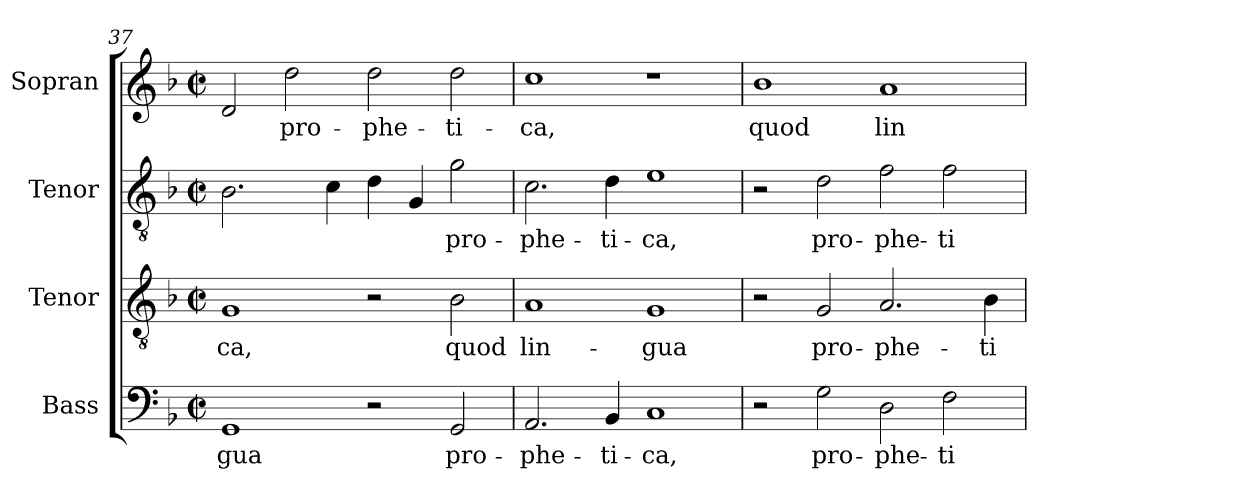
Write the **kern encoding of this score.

**kern	**text	**kern	**text	**kern	**text	**kern	**text
*part4	*part4	*part3	*part3	*part2	*part2	*part1	*part1
*staff4	*staff4	*staff3	*staff3	*staff2	*staff2	*staff1	*staff1
*I"Bass	*	*I"Tenor	*	*I"Tenor	*	*I"Sopran	*
*	*	*I'Tenor	*	*	*	*	*
*clefF4	*	*clefGv2	*	*clefGv2	*	*clefG2	*
*	*	*ITrd7c12	*	*ITrd7c12	*	*	*
*k[b-]	*	*k[b-]	*	*k[b-]	*	*k[b-]	*
*d:	*	*d:	*	*d:	*	*d:	*
*M2/2	*	*M2/2	*	*M2/2	*	*M2/2	*
*met(c|)	*	*met(c|)	*	*met(c|)	*	*met(c|)	*
=37	=37	=37	=37	=37	=37	=37	=37
!	!LO:LY:b:color=#000000	!	!	!	!	!	!
!	!	!	!LO:LY:b:color=#000000	!	!	!	!
1GGi	-gua	1GGi	-ca,	2.BB-i\	.	2di/	.
!	!	!	!	!	!	!	!LO:LY:b:color=#000000
.	.	.	.	.	.	2ddi\	pro-
.	.	.	.	4Ci\	.	.	.
!	!	!	!	!	!	!	!LO:LY:b:color=#000000
2r	.	2r	.	4Di\	.	2ddi\	-phe-
.	.	.	.	4GGi/	.	.	.
!	!LO:LY:b:color=#000000	!	!	!	!	!	!
!	!	!	!LO:LY:b:color=#000000	!	!	!	!
!	!	!	!	!	!LO:LY:b:color=#000000	!	!
!	!	!	!	!	!	!	!LO:LY:b:color=#000000
2GGi/	pro-	2BB-i\	quod	2Gi\	pro-	2ddi\	-ti-
=38	=38	=38	=38	=38	=38	=38	=38
!	!LO:LY:b:color=#000000	!	!	!	!	!	!
!	!	!	!LO:LY:b:color=#000000	!	!	!	!
!	!	!	!	!	!LO:LY:b:color=#000000	!	!
!	!	!	!	!	!	!	!LO:LY:b:color=#000000
2.AAi/	-phe-	1AAi	lin-	2.Ci\	-phe-	1cci	-ca,
!	!LO:LY:b:color=#000000	!	!	!	!	!	!
!	!	!	!	!	!LO:LY:b:color=#000000	!	!
4BB-i/	-ti-	.	.	4Di\	-ti-	.	.
!	!LO:LY:b:color=#000000	!	!	!	!	!	!
!	!	!	!LO:LY:b:color=#000000	!	!	!	!
!	!	!	!	!	!LO:LY:b:color=#000000	!	!
1Ci	-ca,	1GGi	-gua	1Ei	-ca,	1r	.
=39	=39	=39	=39	=39	=39	=39	=39
!	!	!	!	!	!	!	!LO:LY:b:color=#000000
2r	.	2r	.	2r	.	1b-i	quod
!	!LO:LY:b:color=#000000	!	!	!	!	!	!
!	!	!	!LO:LY:b:color=#000000	!	!	!	!
!	!	!	!	!	!LO:LY:b:color=#000000	!	!
2Gi\	pro-	2GGi/	pro-	2Di\	pro-	.	.
!	!LO:LY:b:color=#000000	!	!	!	!	!	!
!	!	!	!LO:LY:b:color=#000000	!	!	!	!
!	!	!	!	!	!LO:LY:b:color=#000000	!	!
!	!	!	!	!	!	!	!LO:LY:b:color=#000000
2Di\	-phe-	2.AAi/	-phe-	2Fi\	-phe-	1ai	lin-
!	!LO:LY:b:color=#000000	!	!	!	!	!	!
!	!	!	!	!	!LO:LY:b:color=#000000	!	!
2Fi\	-ti-	.	.	2Fi\	-ti-	.	.
!	!	!	!LO:LY:b:color=#000000	!	!	!	!
.	.	4BB-i\	-ti-	.	.	.	.
=	=	=	=	=	=	=	=
*-	*-	*-	*-	*-	*-	*-	*-
